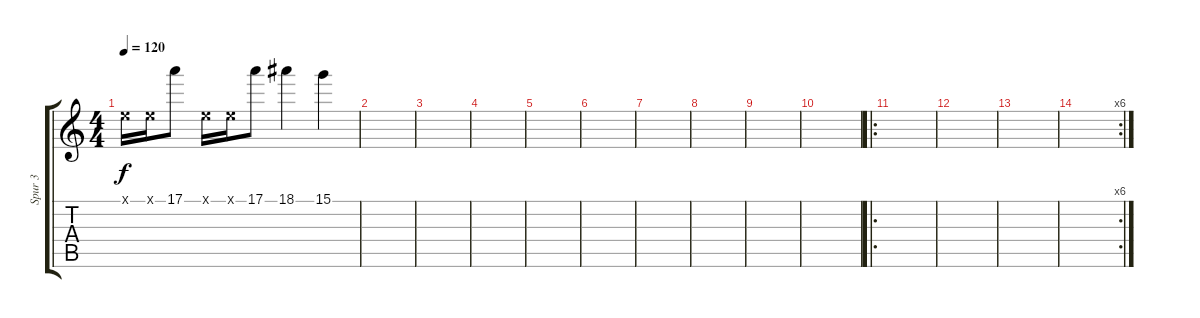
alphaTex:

\track ("Spur 3" "Spur 3") {instrument overdrivenguitar}
\staff {score tabs}
\tuning (E4 B3 G3 D3 A2 E2) {hide}
\ts (4 4)
\tempo 120
\clef g2
\ks c
0.1{x}.16{dy f} 0.1{x}.16 17.1.8 0.1{x}.16 0.1{x}.16 17.1.8 18.1.4 15.1.4 |
|
|
|
|
|
|
|
|
|
\ro
|
|
|
\rc 6
